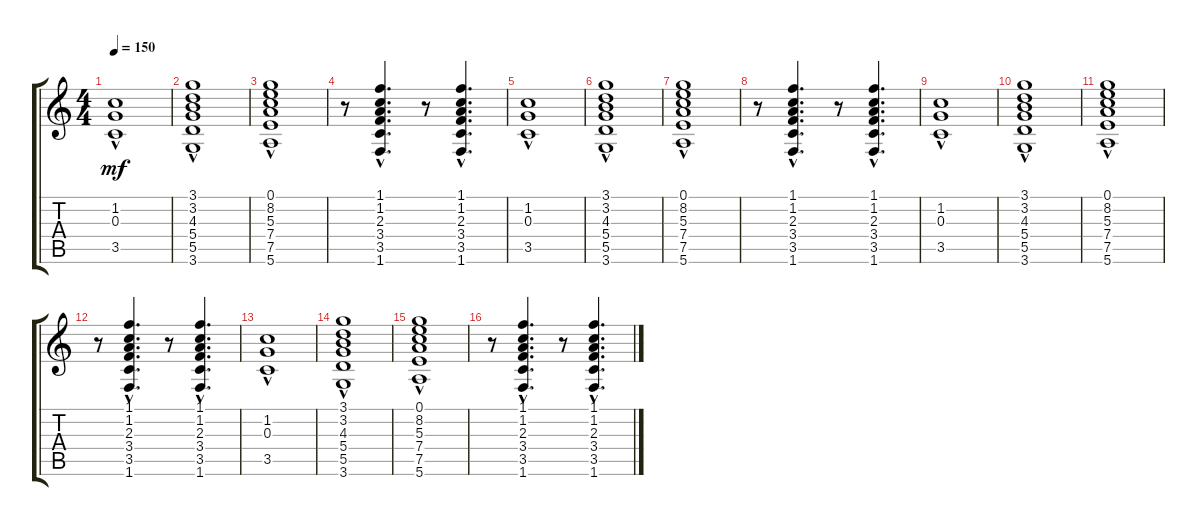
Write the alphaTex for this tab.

\track "" {instrument overdrivenguitar}
\staff {score tabs}
\tuning (E4 B3 G3 D3 A2 E2) {hide}
\ts (4 4)
\tempo 150
\clef g2
\ks c
(1.2 0.3{hac} 3.5).1{dy mf} |
(3.1 3.2 4.3 5.4 5.5{hac} 3.6).1 |
(0.1 8.2 5.3 7.4 7.5{hac} 5.6).1 |
r.8 (1.1{hac} 1.2{hac} 2.3{hac} 3.4{hac} 3.5{hac} 1.6{hac}).4{d} r.8 (1.1{hac} 1.2{hac} 2.3{hac} 3.4{hac} 3.5{hac} 1.6{hac}).4{d} |
(1.2 0.3{hac} 3.5).1 |
(3.1 3.2 4.3 5.4 5.5{hac} 3.6).1 |
(0.1 8.2 5.3 7.4 7.5{hac} 5.6).1 |
r.8 (1.1{hac} 1.2{hac} 2.3{hac} 3.4{hac} 3.5{hac} 1.6{hac}).4{d} r.8 (1.1{hac} 1.2{hac} 2.3{hac} 3.4{hac} 3.5{hac} 1.6{hac}).4{d} |
(1.2 0.3{hac} 3.5).1 |
(3.1 3.2 4.3 5.4 5.5{hac} 3.6).1 |
(0.1 8.2 5.3 7.4 7.5{hac} 5.6).1 |
r.8 (1.1{hac} 1.2{hac} 2.3{hac} 3.4{hac} 3.5{hac} 1.6{hac}).4{d} r.8 (1.1{hac} 1.2{hac} 2.3{hac} 3.4{hac} 3.5{hac} 1.6{hac}).4{d} |
(1.2 0.3{hac} 3.5).1 |
(3.1 3.2 4.3 5.4 5.5{hac} 3.6).1 |
(0.1 8.2 5.3 7.4 7.5{hac} 5.6).1 |
r.8 (1.1{hac} 1.2{hac} 2.3{hac} 3.4{hac} 3.5{hac} 1.6{hac}).4{d} r.8 (1.1{hac} 1.2{hac} 2.3{hac} 3.4{hac} 3.5{hac} 1.6{hac}).4{d}
